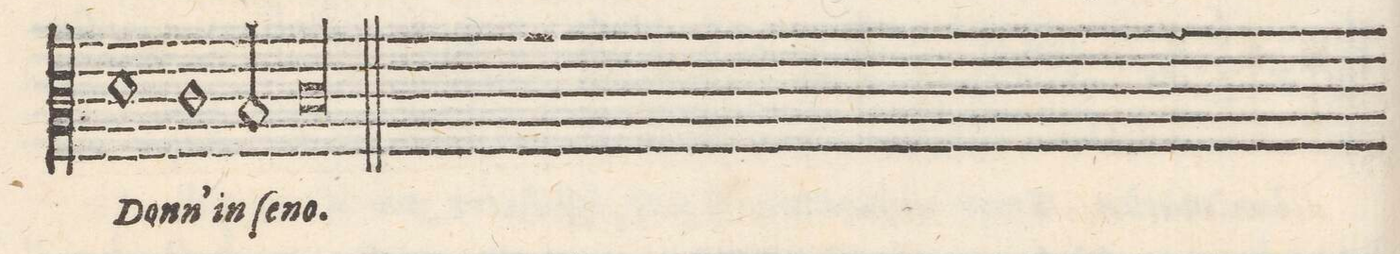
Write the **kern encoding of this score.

**kern	**text
*I"ALTO	*
*clefC3	*
*k[]	*
*met(c)	*
*M4/4	*
1d\	Donn'
=61-	=61-
1c\	in
=62-	=62-
2B/	ſe-
=63-	=63-
0.c	-no
=64-	=64-
=65-	=65-
=-	=-
*-	*-
